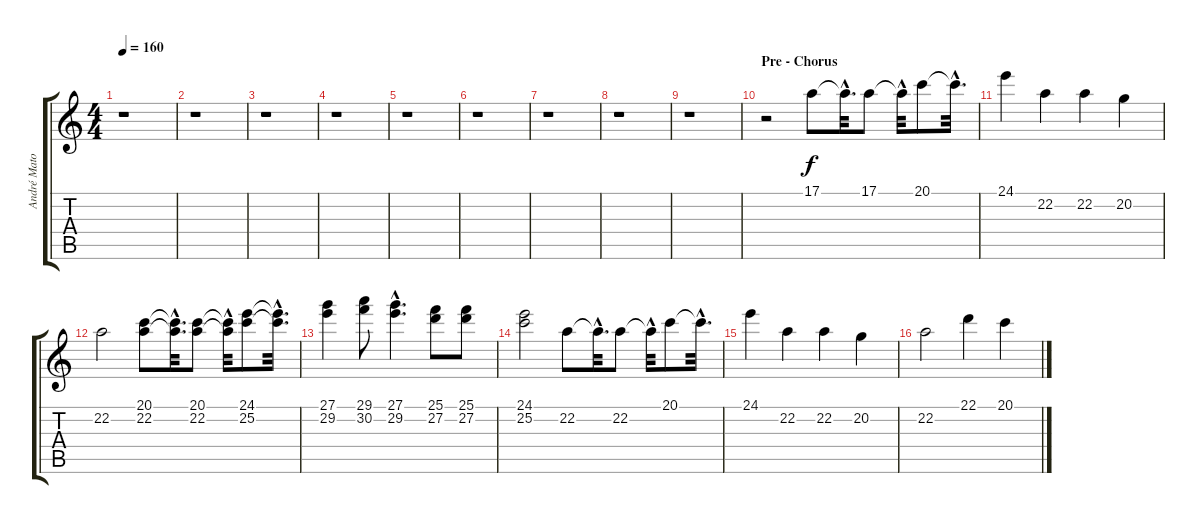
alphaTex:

\track ("André Matos (Voz)" "André Mato") {instrument cello}
\staff {score tabs}
\tuning (E4 B3 G3 D3 A2 E2) {hide}
\ts (4 4)
\tempo 160
\clef g2
\ks c
r.1{dy f} |
r.1 |
r.1 |
r.1 |
r.1 |
r.1 |
r.1 |
r.1 |
r.1 |
\section ("" "Pre - Chorus")
r.2 17.1.8 17.1{hac t}.32{d} 17.1.8 17.1{hac t}.32 20.1.8 20.1{hac t}.32{d} |
24.1.4 22.2.4 22.2.4 20.2.4 |
22.2.2 (20.1 22.2).8 (20.1{hac t} 22.2{hac t}).32{d} (20.1 22.2).8 (20.1{hac t} 22.2{hac t}).32 (24.1 25.2).8 (24.1{hac t} 25.2{hac t}).32{d} |
(27.1 29.2).4 (29.1 30.2).8 (27.1{hac} 29.2{hac}).4{d} (25.1 27.2).8 (25.1 27.2).8 |
(24.1 25.2).2 22.2.8 22.2{hac t}.32{d} 22.2.8 22.2{hac t}.32 20.1.8 20.1{hac t}.32{d} |
24.1.4 22.2.4 22.2.4 20.2.4 |
22.2.2 22.1.4 20.1.4
